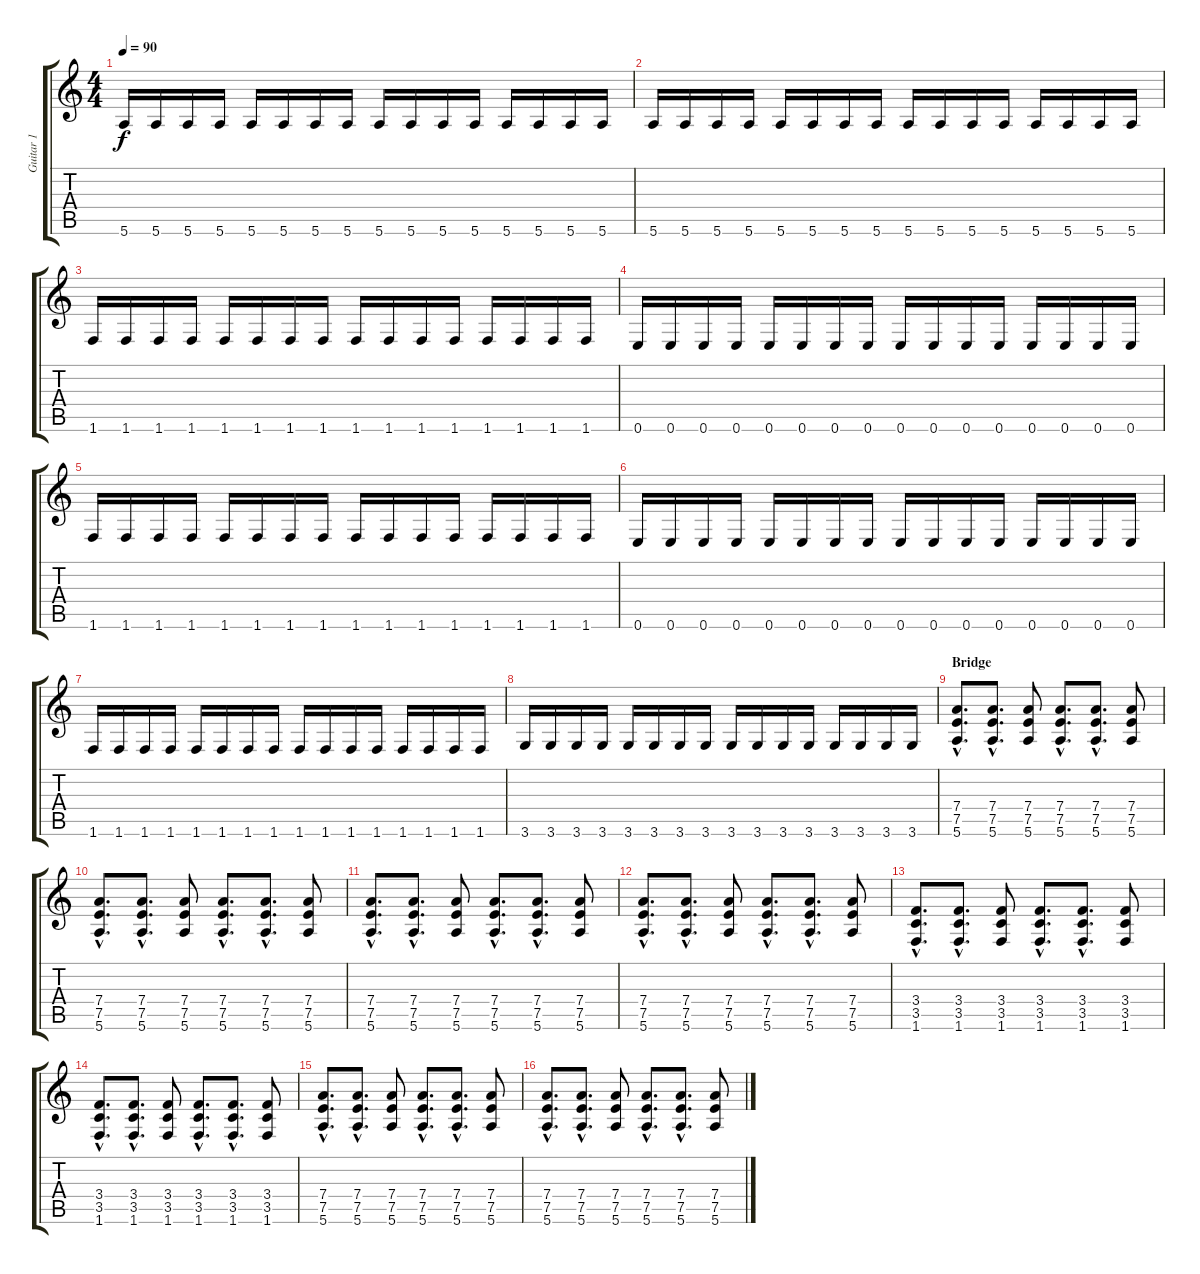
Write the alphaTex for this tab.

\track ("Guitar 1" "Guitar 1") {instrument distortionguitar}
\staff {score tabs}
\tuning (E4 B3 G3 D3 A2 E2) {hide}
\ts (4 4)
\tempo 90
\clef g2
\ks c
5.6.16{dy f} 5.6.16 5.6.16 5.6.16 5.6.16 5.6.16 5.6.16 5.6.16 5.6.16 5.6.16 5.6.16 5.6.16 5.6.16 5.6.16 5.6.16 5.6.16 |
5.6.16 5.6.16 5.6.16 5.6.16 5.6.16 5.6.16 5.6.16 5.6.16 5.6.16 5.6.16 5.6.16 5.6.16 5.6.16 5.6.16 5.6.16 5.6.16 |
1.6.16 1.6.16 1.6.16 1.6.16 1.6.16 1.6.16 1.6.16 1.6.16 1.6.16 1.6.16 1.6.16 1.6.16 1.6.16 1.6.16 1.6.16 1.6.16 |
0.6.16 0.6.16 0.6.16 0.6.16 0.6.16 0.6.16 0.6.16 0.6.16 0.6.16 0.6.16 0.6.16 0.6.16 0.6.16 0.6.16 0.6.16 0.6.16 |
1.6.16 1.6.16 1.6.16 1.6.16 1.6.16 1.6.16 1.6.16 1.6.16 1.6.16 1.6.16 1.6.16 1.6.16 1.6.16 1.6.16 1.6.16 1.6.16 |
0.6.16 0.6.16 0.6.16 0.6.16 0.6.16 0.6.16 0.6.16 0.6.16 0.6.16 0.6.16 0.6.16 0.6.16 0.6.16 0.6.16 0.6.16 0.6.16 |
1.6.16 1.6.16 1.6.16 1.6.16 1.6.16 1.6.16 1.6.16 1.6.16 1.6.16 1.6.16 1.6.16 1.6.16 1.6.16 1.6.16 1.6.16 1.6.16 |
3.6.16 3.6.16 3.6.16 3.6.16 3.6.16 3.6.16 3.6.16 3.6.16 3.6.16 3.6.16 3.6.16 3.6.16 3.6.16 3.6.16 3.6.16 3.6.16 |
\section ("" "Bridge")
(7.4{hac} 7.5{hac} 5.6{hac}).8{d} (7.4{hac} 7.5{hac} 5.6{hac}).8{d} (7.4 7.5 5.6).8 (7.4{hac} 7.5{hac} 5.6{hac}).8{d} (7.4{hac} 7.5{hac} 5.6{hac}).8{d} (7.4 7.5 5.6).8 |
(7.4{hac} 7.5{hac} 5.6{hac}).8{d} (7.4{hac} 7.5{hac} 5.6{hac}).8{d} (7.4 7.5 5.6).8 (7.4{hac} 7.5{hac} 5.6{hac}).8{d} (7.4{hac} 7.5{hac} 5.6{hac}).8{d} (7.4 7.5 5.6).8 |
(7.4{hac} 7.5{hac} 5.6{hac}).8{d} (7.4{hac} 7.5{hac} 5.6{hac}).8{d} (7.4 7.5 5.6).8 (7.4{hac} 7.5{hac} 5.6{hac}).8{d} (7.4{hac} 7.5{hac} 5.6{hac}).8{d} (7.4 7.5 5.6).8 |
(7.4{hac} 7.5{hac} 5.6{hac}).8{d} (7.4{hac} 7.5{hac} 5.6{hac}).8{d} (7.4 7.5 5.6).8 (7.4{hac} 7.5{hac} 5.6{hac}).8{d} (7.4{hac} 7.5{hac} 5.6{hac}).8{d} (7.4 7.5 5.6).8 |
(3.4{hac} 3.5{hac} 1.6{hac}).8{d} (3.4{hac} 3.5{hac} 1.6{hac}).8{d} (3.4 3.5 1.6).8 (3.4{hac} 3.5{hac} 1.6{hac}).8{d} (3.4{hac} 3.5{hac} 1.6{hac}).8{d} (3.4 3.5 1.6).8 |
(3.4{hac} 3.5{hac} 1.6{hac}).8{d} (3.4{hac} 3.5{hac} 1.6{hac}).8{d} (3.4 3.5 1.6).8 (3.4{hac} 3.5{hac} 1.6{hac}).8{d} (3.4{hac} 3.5{hac} 1.6{hac}).8{d} (3.4 3.5 1.6).8 |
(7.4{hac} 7.5{hac} 5.6{hac}).8{d} (7.4{hac} 7.5{hac} 5.6{hac}).8{d} (7.4 7.5 5.6).8 (7.4{hac} 7.5{hac} 5.6{hac}).8{d} (7.4{hac} 7.5{hac} 5.6{hac}).8{d} (7.4 7.5 5.6).8 |
(7.4{hac} 7.5{hac} 5.6{hac}).8{d} (7.4{hac} 7.5{hac} 5.6{hac}).8{d} (7.4 7.5 5.6).8 (7.4{hac} 7.5{hac} 5.6{hac}).8{d} (7.4{hac} 7.5{hac} 5.6{hac}).8{d} (7.4 7.5 5.6).8
